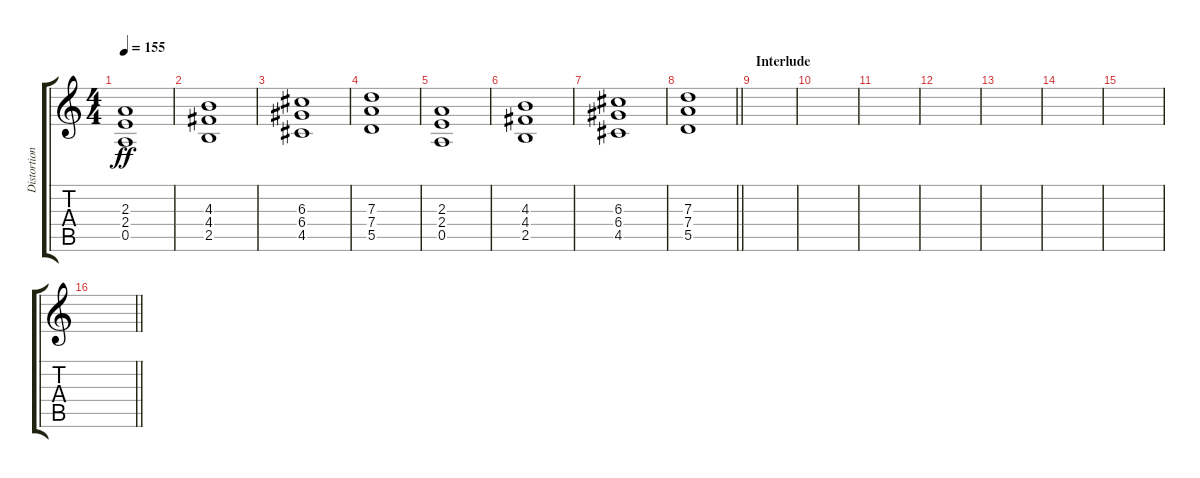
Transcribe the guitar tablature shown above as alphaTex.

\track ("Distortion Guitar" "Distortion") {instrument distortionguitar}
\staff {score tabs}
\tuning (E4 B3 G3 D3 A2 E2) {hide}
\ts (4 4)
\tempo 155
\clef g2
\ks c
(2.3 2.4 0.5).1{dy ff} |
(4.3 4.4 2.5).1 |
(6.3 6.4 4.5).1 |
(7.3 7.4 5.5).1 |
(2.3 2.4 0.5).1 |
(4.3 4.4 2.5).1 |
(6.3 6.4 4.5).1 |
\barLineRight lightlight
(7.3 7.4 5.5).1 |
\section ("" "Interlude")
|
|
|
|
|
|
|
\barLineRight lightlight
